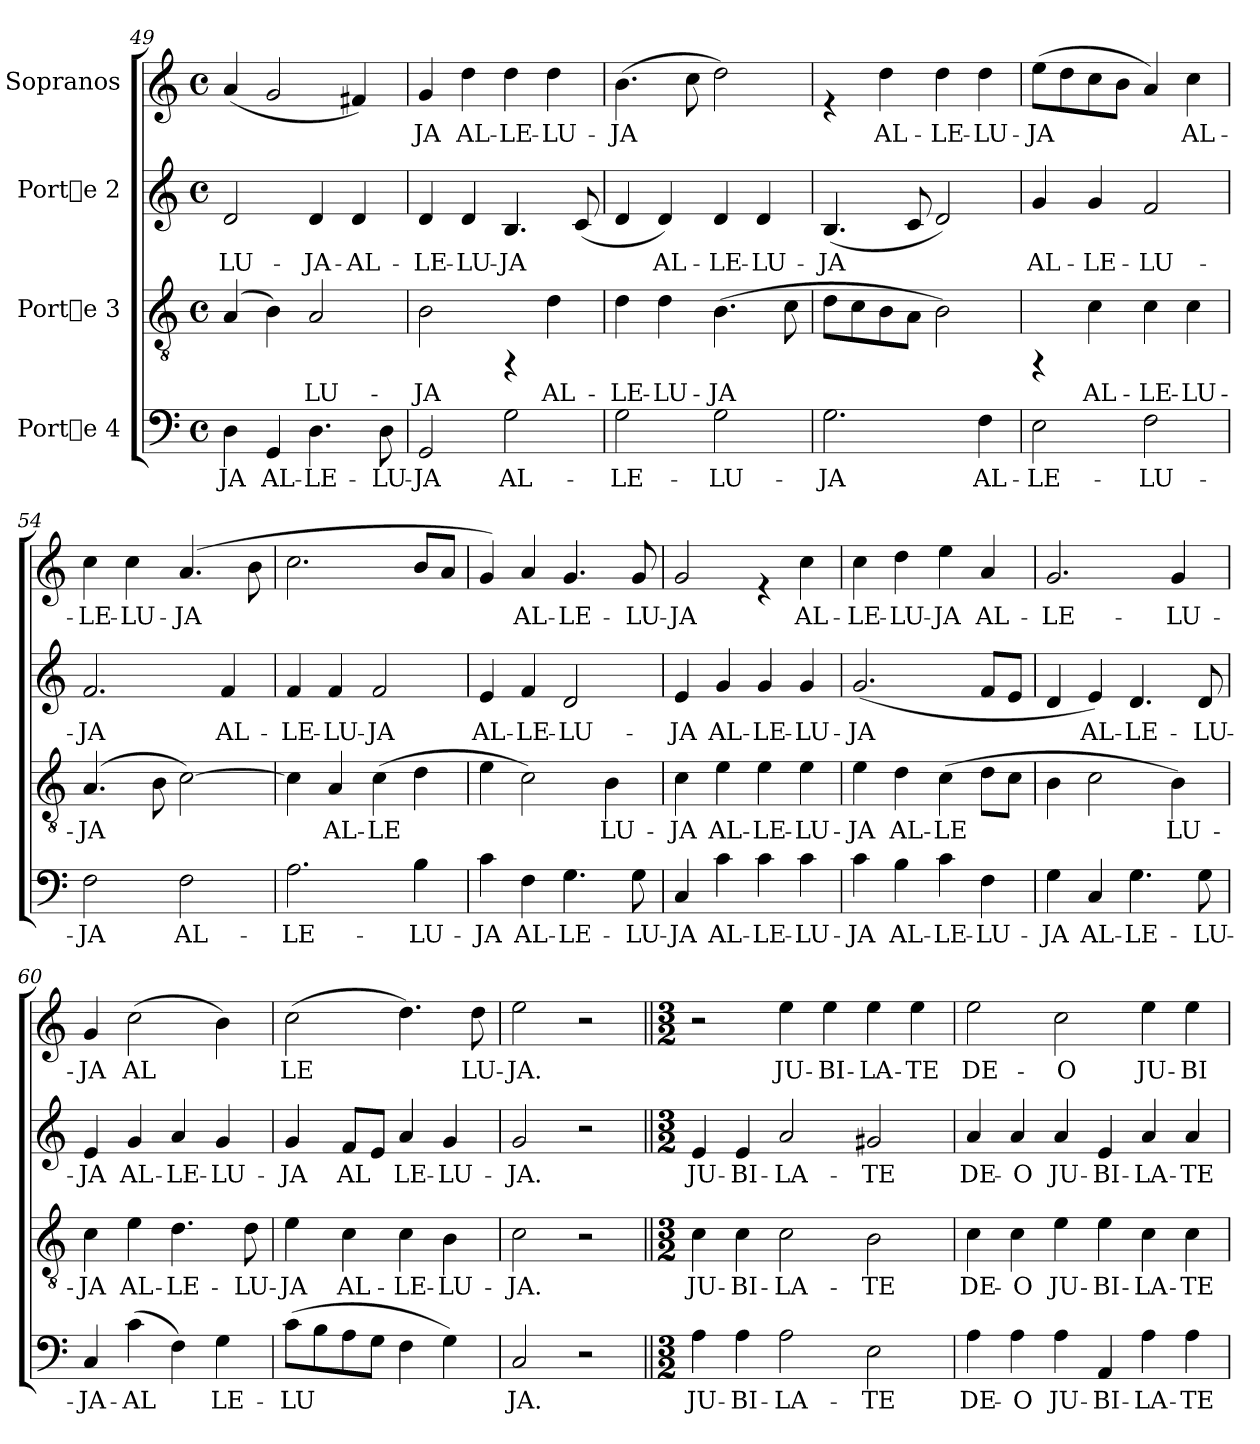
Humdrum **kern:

**kern	**text	**kern	**text	**kern	**text	**kern	**text
*part4	*part4	*part3	*part3	*part2	*part2	*part1	*part1
*staff4	*staff4	*staff3	*staff3	*staff2	*staff2	*staff1	*staff1
*I"Porte 4	*	*I"Porte 3	*	*I"Porte 2	*	*I"Sopranos	*
!!LO:LB:g=z
*clefF4	*	*clefGv2	*	*clefG2	*	*clefG2	*
*k[]	*	*k[]	*	*	*	*	*
*C:	*	*C:	*	*	*	*	*
*M4/4	*	*M4/4	*	*M4/4	*	*M4/4	*
*met(c)	*	*met(c)	*	*met(c)	*	*met(c)	*
=49	=49	=49	=49	=49	=49	=49	=49
!	!LO:LY:b:cj	!	!LO:LY:b:cj	!	!LO:LY:b:cj	!	!LO:LY:b:cj
4D\	-JA	(<4A/	--	2d/	-LU-	(<4a/	--
!	!LO:LY:b:cj	!	!LO:LY:b:cj	!	!	!	!LO:LY:b:cj
4GG/	AL-	4B\)	--	.	.	2g/	--
!	!LO:LY:b:cj	!	!LO:LY:b:cj	!	!LO:LY:b:cj	!	!
4.D\	-LE-	2A/	-LU-	4d/	-JA-	.	.
!	!	!	!	!	!LO:LY:b:cj	!	!LO:LY:b:cj
.	.	.	.	4d/	-AL-	4f#X/)	--
!	!LO:LY:b:cj	!	!	!	!	!	!
8D\	-LU-	.	.	.	.	.	.
=50	=50	=50	=50	=50	=50	=50	=50
!	!LO:LY:b:cj	!	!LO:LY:b:cj	!	!LO:LY:b:cj	!	!LO:LY:b:cj
2GG/	-JA	2B\	-JA	4d/	-LE-	4g/	-JA
!	!	!	!	!	!LO:LY:b:cj	!	!LO:LY:b:cj
.	.	.	.	4d/	-LU-	4dd\	AL-
!	!LO:LY:b:cj	!	!	!	!LO:LY:b:cj	!	!LO:LY:b:cj
2G\	AL-	4rEE	.	4.B/	-JA	4dd\	-LE-
!	!	!	!LO:LY:b:cj	!	!	!	!LO:LY:b:cj
.	.	4d\	AL-	.	.	4dd\	-LU-
!	!	!	!	!	!LO:LY:b:cj	!	!
.	.	.	.	(<8c/	-	.	.
=51	=51	=51	=51	=51	=51	=51	=51
!	!LO:LY:b:cj	!	!LO:LY:b:cj	!	!LO:LY:b:cj	!	!LO:LY:b:cj
2G\	-LE-	4d\	-LE-	4d/	--	(>4.b\	-JA
!	!	!	!LO:LY:b:cj	!	!LO:LY:b:cj	!	!
.	.	4d\	-LU-	4d/)	-AL-	.	.
!	!	!	!	!	!	!	!LO:LY:b:cj
.	.	.	.	.	.	8cc\	-
!	!LO:LY:b:cj	!	!LO:LY:b:cj	!	!LO:LY:b:cj	!	!LO:LY:b:cj
2G\	-LU-	(>4.B\	-JA	4d/	-LE-	2dd\)	--
!	!	!	!	!	!LO:LY:b:cj	!	!
.	.	.	.	4d/	-LU-	.	.
!	!	!	!LO:LY:b:cj	!	!	!	!
.	.	8c\	-	.	.	.	.
=52	=52	=52	=52	=52	=52	=52	=52
!	!LO:LY:b:cj	!	!LO:LY:b:cj	!	!LO:LY:b:cj	!	!
2.G\	-JA	8d\L	--	(<4.B/	-JA	4re	.
!	!	!	!LO:LY:b:cj	!	!	!	!
.	.	8c\	--	.	.	.	.
!	!	!	!LO:LY:b:cj	!	!	!	!LO:LY:b:cj
.	.	8B\	--	.	.	4dd\	-AL-
!	!	!	!LO:LY:b:cj	!	!LO:LY:b:cj	!	!
.	.	8A\J	--	8c/	-	.	.
!	!	!	!LO:LY:b:cj	!	!LO:LY:b:cj	!	!LO:LY:b:cj
.	.	2B\)	--	2d/)	--	4dd\	-LE-
!	!LO:LY:b:cj	!	!	!	!	!	!LO:LY:b:cj
4F\	AL-	.	.	.	.	4dd\	-LU-
=53	=53	=53	=53	=53	=53	=53	=53
!	!LO:LY:b:cj	!	!	!	!LO:LY:b:cj	!	!LO:LY:b:cj
2E\	-LE-	4rEE	.	4g/	-AL-	(>8ee\L	-JA
!	!	!	!	!	!	!	!LO:LY:b:cj
.	.	.	.	.	.	8dd\	-
!	!	!	!LO:LY:b:cj	!	!LO:LY:b:cj	!	!LO:LY:b:cj
.	.	4c\	-AL-	4g/	-LE-	8cc\	--
!	!	!	!	!	!	!	!LO:LY:b:cj
.	.	.	.	.	.	8b\J	--
!	!LO:LY:b:cj	!	!LO:LY:b:cj	!	!LO:LY:b:cj	!	!LO:LY:b:cj
2F\	-LU-	4c\	-LE-	2f/	-LU-	4a/)	--
!	!	!	!LO:LY:b:cj	!	!	!	!LO:LY:b:cj
.	.	4c\	-LU-	.	.	4cc\	-AL-
!!LO:LB:g=z
=54	=54	=54	=54	=54	=54	=54	=54
!	!LO:LY:b:cj	!	!LO:LY:b:cj	!	!LO:LY:b:cj	!	!LO:LY:b:cj
2F\	-JA	(<4.A/	-JA	2.f/	-JA	4cc\	-LE-
!	!	!	!	!	!	!	!LO:LY:b:cj
.	.	.	.	.	.	4cc\	-LU-
!	!	!	!LO:LY:b:cj	!	!	!	!
.	.	8B\	-	.	.	.	.
!	!LO:LY:b:cj	!	!LO:LY:b:cj	!	!	!	!LO:LY:b:cj
2F\	AL-	[>2c\)	--	.	.	(<4.a/	-JA
!	!	!	!	!	!LO:LY:b:cj	!	!
.	.	.	.	4f/	AL-	.	.
!	!	!	!	!	!	!	!LO:LY:b:cj
.	.	.	.	.	.	8b\	-
=55	=55	=55	=55	=55	=55	=55	=55
!	!LO:LY:b:cj	!	!	!	!LO:LY:b:cj	!	!LO:LY:b:cj
2.A\	-LE-	4c\]	.	4f/	-LE-	2.cc\	--
!	!	!	!LO:LY:b:cj	!	!LO:LY:b:cj	!	!
.	.	4A/	-AL-	4f/	-LU-	.	.
!	!	!	!LO:LY:b:cj	!	!LO:LY:b:cj	!	!
.	.	(>4c\	-LE	2f/	-JA	.	.
!	!LO:LY:b:cj	!	!LO:LY:b:cj	!	!	!	!LO:LY:b:cj
4B\	-LU-	4d\	-	.	.	8b/L	--
!	!	!	!	!	!	!	!LO:LY:b:cj
.	.	.	.	.	.	8a/J	--
=56	=56	=56	=56	=56	=56	=56	=56
!	!LO:LY:b:cj	!	!LO:LY:b:cj	!	!LO:LY:b:cj	!	!LO:LY:b:cj
4c\	-JA	4e\	--	4e/	AL-	4g/)	--
!	!LO:LY:b:cj	!	!LO:LY:b:cj	!	!LO:LY:b:cj	!	!LO:LY:b:cj
4F\	AL-	2c\)	--	4f/	-LE-	4a/	-AL-
!	!LO:LY:b:cj	!	!	!	!LO:LY:b:cj	!	!LO:LY:b:cj
4.G\	-LE-	.	.	2d/	-LU-	4.g/	-LE-
!	!	!	!LO:LY:b:cj	!	!	!	!
.	.	4B\	-LU-	.	.	.	.
!	!LO:LY:b:cj	!	!	!	!	!	!LO:LY:b:cj
8G\	-LU-	.	.	.	.	8g/	-LU-
=57	=57	=57	=57	=57	=57	=57	=57
!	!LO:LY:b:cj	!	!LO:LY:b:cj	!	!LO:LY:b:cj	!	!LO:LY:b:cj
4C/	-JA	4c\	-JA	4e/	-JA	2g/	-JA
!	!LO:LY:b:cj	!	!LO:LY:b:cj	!	!LO:LY:b:cj	!	!
4c\	AL-	4e\	AL-	4g/	AL-	.	.
!	!LO:LY:b:cj	!	!LO:LY:b:cj	!	!LO:LY:b:cj	!	!
4c\	-LE-	4e\	-LE-	4g/	-LE-	4re	.
!	!LO:LY:b:cj	!	!LO:LY:b:cj	!	!LO:LY:b:cj	!	!LO:LY:b:cj
4c\	-LU-	4e\	-LU-	4g/	-LU-	4cc\	AL-
=58	=58	=58	=58	=58	=58	=58	=58
!	!LO:LY:b:cj	!	!LO:LY:b:cj	!	!LO:LY:b:cj	!	!LO:LY:b:cj
4c\	-JA	4e\	-JA	(<2.g/	-JA	4cc\	-LE-
!	!LO:LY:b:cj	!	!LO:LY:b:cj	!	!	!	!LO:LY:b:cj
4B\	AL-	4d\	AL-	.	.	4dd\	-LU-
!	!LO:LY:b:cj	!	!LO:LY:b:cj	!	!	!	!LO:LY:b:cj
4c\	-LE-	(>4c\	-LE	.	.	4ee\	-JA
!	!LO:LY:b:cj	!	!LO:LY:b:cj	!	!LO:LY:b:cj	!	!LO:LY:b:cj
4F\	-LU-	8d\L	-	8f/L	-	4a/	AL-
!	!	!	!LO:LY:b:cj	!	!LO:LY:b:cj	!	!
.	.	8c\J	--	8e/J	--	.	.
!!LO:LB:g=z
=59	=59	=59	=59	=59	=59	=59	=59
!	!LO:LY:b:cj	!	!LO:LY:b:cj	!	!LO:LY:b:cj	!	!LO:LY:b:cj
4G\	-JA	4B\	--	4d/	--	2.g/	-LE-
!	!LO:LY:b:cj	!	!LO:LY:b:cj	!	!LO:LY:b:cj	!	!
4C/	AL-	2c\	--	4e/)	-AL-	.	.
!	!LO:LY:b:cj	!	!	!	!LO:LY:b:cj	!	!
4.G\	-LE-	.	.	4.d/	-LE-	.	.
!	!	!	!LO:LY:b:cj	!	!	!	!LO:LY:b:cj
.	.	4B\)	-LU-	.	.	4g/	-LU-
!	!LO:LY:b:cj	!	!	!	!LO:LY:b:cj	!	!
8G\	-LU-	.	.	8d/	-LU-	.	.
=60	=60	=60	=60	=60	=60	=60	=60
!	!LO:LY:b:cj	!	!LO:LY:b:cj	!	!LO:LY:b:cj	!	!LO:LY:b:cj
4C/	-JA-	4c\	-JA	4e/	-JA	4g/	-JA
!	!LO:LY:b:cj	!	!LO:LY:b:cj	!	!LO:LY:b:cj	!	!LO:LY:b:cj
(>4c\	-AL	4e\	AL-	4g/	AL-	(>2cc\	AL
!	!LO:LY:b:cj	!	!LO:LY:b:cj	!	!LO:LY:b:cj	!	!
4F\)	-	4.d\	-LE-	4a/	-LE-	.	.
!	!LO:LY:b:cj	!	!	!	!LO:LY:b:cj	!	!LO:LY:b:cj
4G\	-LE-	.	.	4g/	-LU-	4b\)	-
!	!	!	!LO:LY:b:cj	!	!	!	!
.	.	8d\	-LU-	.	.	.	.
=61	=61	=61	=61	=61	=61	=61	=61
*	*	*	*	*	*	*MM100	*
!	!LO:LY:b:cj	!	!LO:LY:b:cj	!	!LO:LY:b:cj	!	!LO:LY:b:cj
(>8c\L	-LU	4e\	-JA	4g/	-JA	(>2cc\	-LE
!	!LO:LY:b:cj	!	!	!	!	!	!
8B\	-	.	.	.	.	.	.
!	!LO:LY:b:cj	!	!LO:LY:b:cj	!	!LO:LY:b:cj	!	!
8A\	--	4c\	AL-	8f/L	AL	.	.
!	!LO:LY:b:cj	!	!	!	!LO:LY:b:cj	!	!
8G\J	--	.	.	8e/J	-	.	.
!	!LO:LY:b:cj	!	!LO:LY:b:cj	!	!LO:LY:b:cj	!	!LO:LY:b:cj
4F\	--	4c\	-LE-	4a/	-LE-	4.dd\)	-
!	!LO:LY:b:cj	!	!LO:LY:b:cj	!	!LO:LY:b:cj	!	!
4G\)	--	4B\	-LU-	4g/	-LU-	.	.
!	!	!	!	!	!	!	!LO:LY:b:cj
.	.	.	.	.	.	8dd\	-LU-
=62	=62	=62	=62	=62	=62	=62	=62
!	!LO:LY:b:cj	!	!LO:LY:b:cj	!	!LO:LY:b:cj	!	!LO:LY:b:cj
2C/	-JA.	2c\	-JA.	2g/	-JA.	2ee\	-JA.
2r	.	2r	.	2r	.	2r	.
=63||	=63||	=63||	=63||	=63||	=63||	=63||	=63||
*M3/2	*	*M3/2	*	*M3/2	*	*M3/2	*
*	*	*	*	*	*	*MM160	*
!	!LO:LY:b:cj	!	!LO:LY:b:cj	!	!LO:LY:b:cj	!	!
4A\	JU-	4c\	JU-	4e/	JU-	2r	.
!	!LO:LY:b:cj	!	!LO:LY:b:cj	!	!LO:LY:b:cj	!	!
4A\	-BI-	4c\	-BI-	4e/	-BI-	.	.
!	!LO:LY:b:cj	!	!LO:LY:b:cj	!	!LO:LY:b:cj	!	!LO:LY:b:cj
2A\	-LA-	2c\	-LA-	2a/	-LA-	4ee\	JU-
!	!	!	!	!	!	!	!LO:LY:b:cj
.	.	.	.	.	.	4ee\	-BI-
!	!LO:LY:b:cj	!	!LO:LY:b:cj	!	!LO:LY:b:cj	!	!LO:LY:b:cj
2E\	-TE	2B\	-TE	2g#X/	-TE	4ee\	-LA-
!	!	!	!	!	!	!	!LO:LY:b:cj
.	.	.	.	.	.	4ee\	-TE
!!LO:PB:g=z
=64	=64	=64	=64	=64	=64	=64	=64
!	!LO:LY:b:cj	!	!LO:LY:b:cj	!	!LO:LY:b:cj	!	!LO:LY:b:cj
4A\	DE-	4c\	DE-	4a/	DE-	2ee\	DE-
!	!LO:LY:b:cj	!	!LO:LY:b:cj	!	!LO:LY:b:cj	!	!
4A\	-O	4c\	-O	4a/	-O	.	.
!	!LO:LY:b:cj	!	!LO:LY:b:cj	!	!LO:LY:b:cj	!	!LO:LY:b:cj
4A\	JU-	4e\	JU-	4a/	JU-	2cc\	-O
!	!LO:LY:b:cj	!	!LO:LY:b:cj	!	!LO:LY:b:cj	!	!
4AA/	-BI-	4e\	-BI-	4e/	-BI-	.	.
!	!LO:LY:b:cj	!	!LO:LY:b:cj	!	!LO:LY:b:cj	!	!LO:LY:b:cj
4A\	-LA-	4c\	-LA-	4a/	-LA-	4ee\	JU-
!	!LO:LY:b:cj	!	!LO:LY:b:cj	!	!LO:LY:b:cj	!	!LO:LY:b:cj
4A\	-TE	4c\	-TE	4a/	-TE	4ee\	-BI-
=	=	=	=	=	=	=	=
*-	*-	*-	*-	*-	*-	*-	*-
